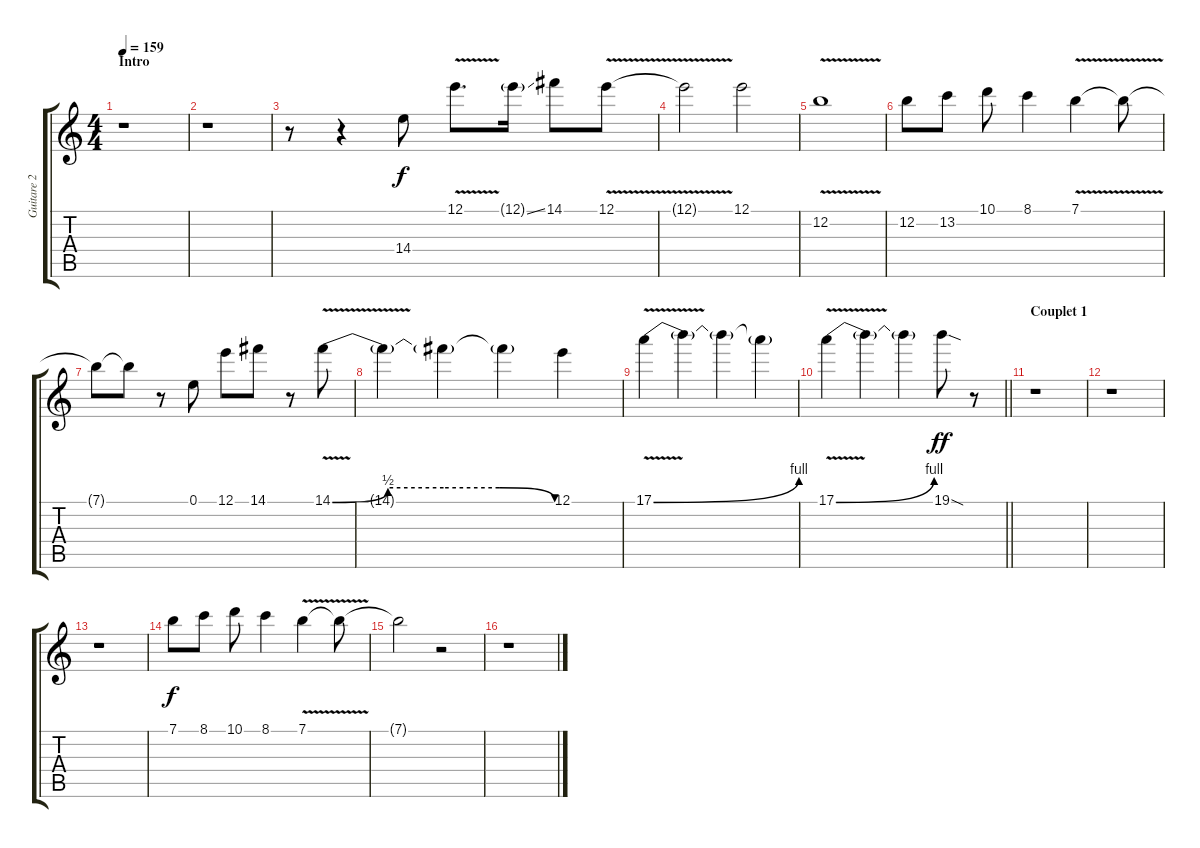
\track ("Guitare 2" "Guitare 2") {instrument overdrivenguitar}
\staff {score tabs}
\tuning (E4 B3 G3 D3 A2 E2) {hide}
\ts (4 4)
\section ("" "Intro")
\tempo 159
\clef g2
\ks c
r.1{dy f instrument overdrivenguitar} |
r.1 |
r.8 r.4 14.4.8 12.1{v}.8{d} 12.1{ss g}.16 14.1.8 12.1{v}.8 |
12.1{t}.2 12.1.2 |
12.2{v}.1 |
12.2.8 13.2.8 10.1.8 8.1.4 7.1{v}.4 7.1{t}.8 |
7.1{t}.8 7.1{t}.8 r.8 0.1.8 12.1.8 14.1.8 r.8 14.1{be (custom 0 0 15 2 30 2 45 2 60 0) v}.8 |
14.1{t}.4 14.1{t}.4 14.1{t}.4 12.1.4 |
17.1{be (bend 0 0 60 4) v}.4 17.1{t}.4 17.1{t}.4 17.1{t}.4 |
\barLineRight lightlight
17.1{be (bend 0 0 60 4) v}.4 17.1{t}.4 17.1{t}.4 19.1{sod}.8{dy ff} r.8 |
\section ("" "Couplet 1")
r.1 |
r.1 |
r.1 |
7.1.8{dy f} 8.1.8 10.1.8 8.1.4 7.1{v}.4 7.1{t}.8 |
7.1{t}.2 r.2 |
r.1
